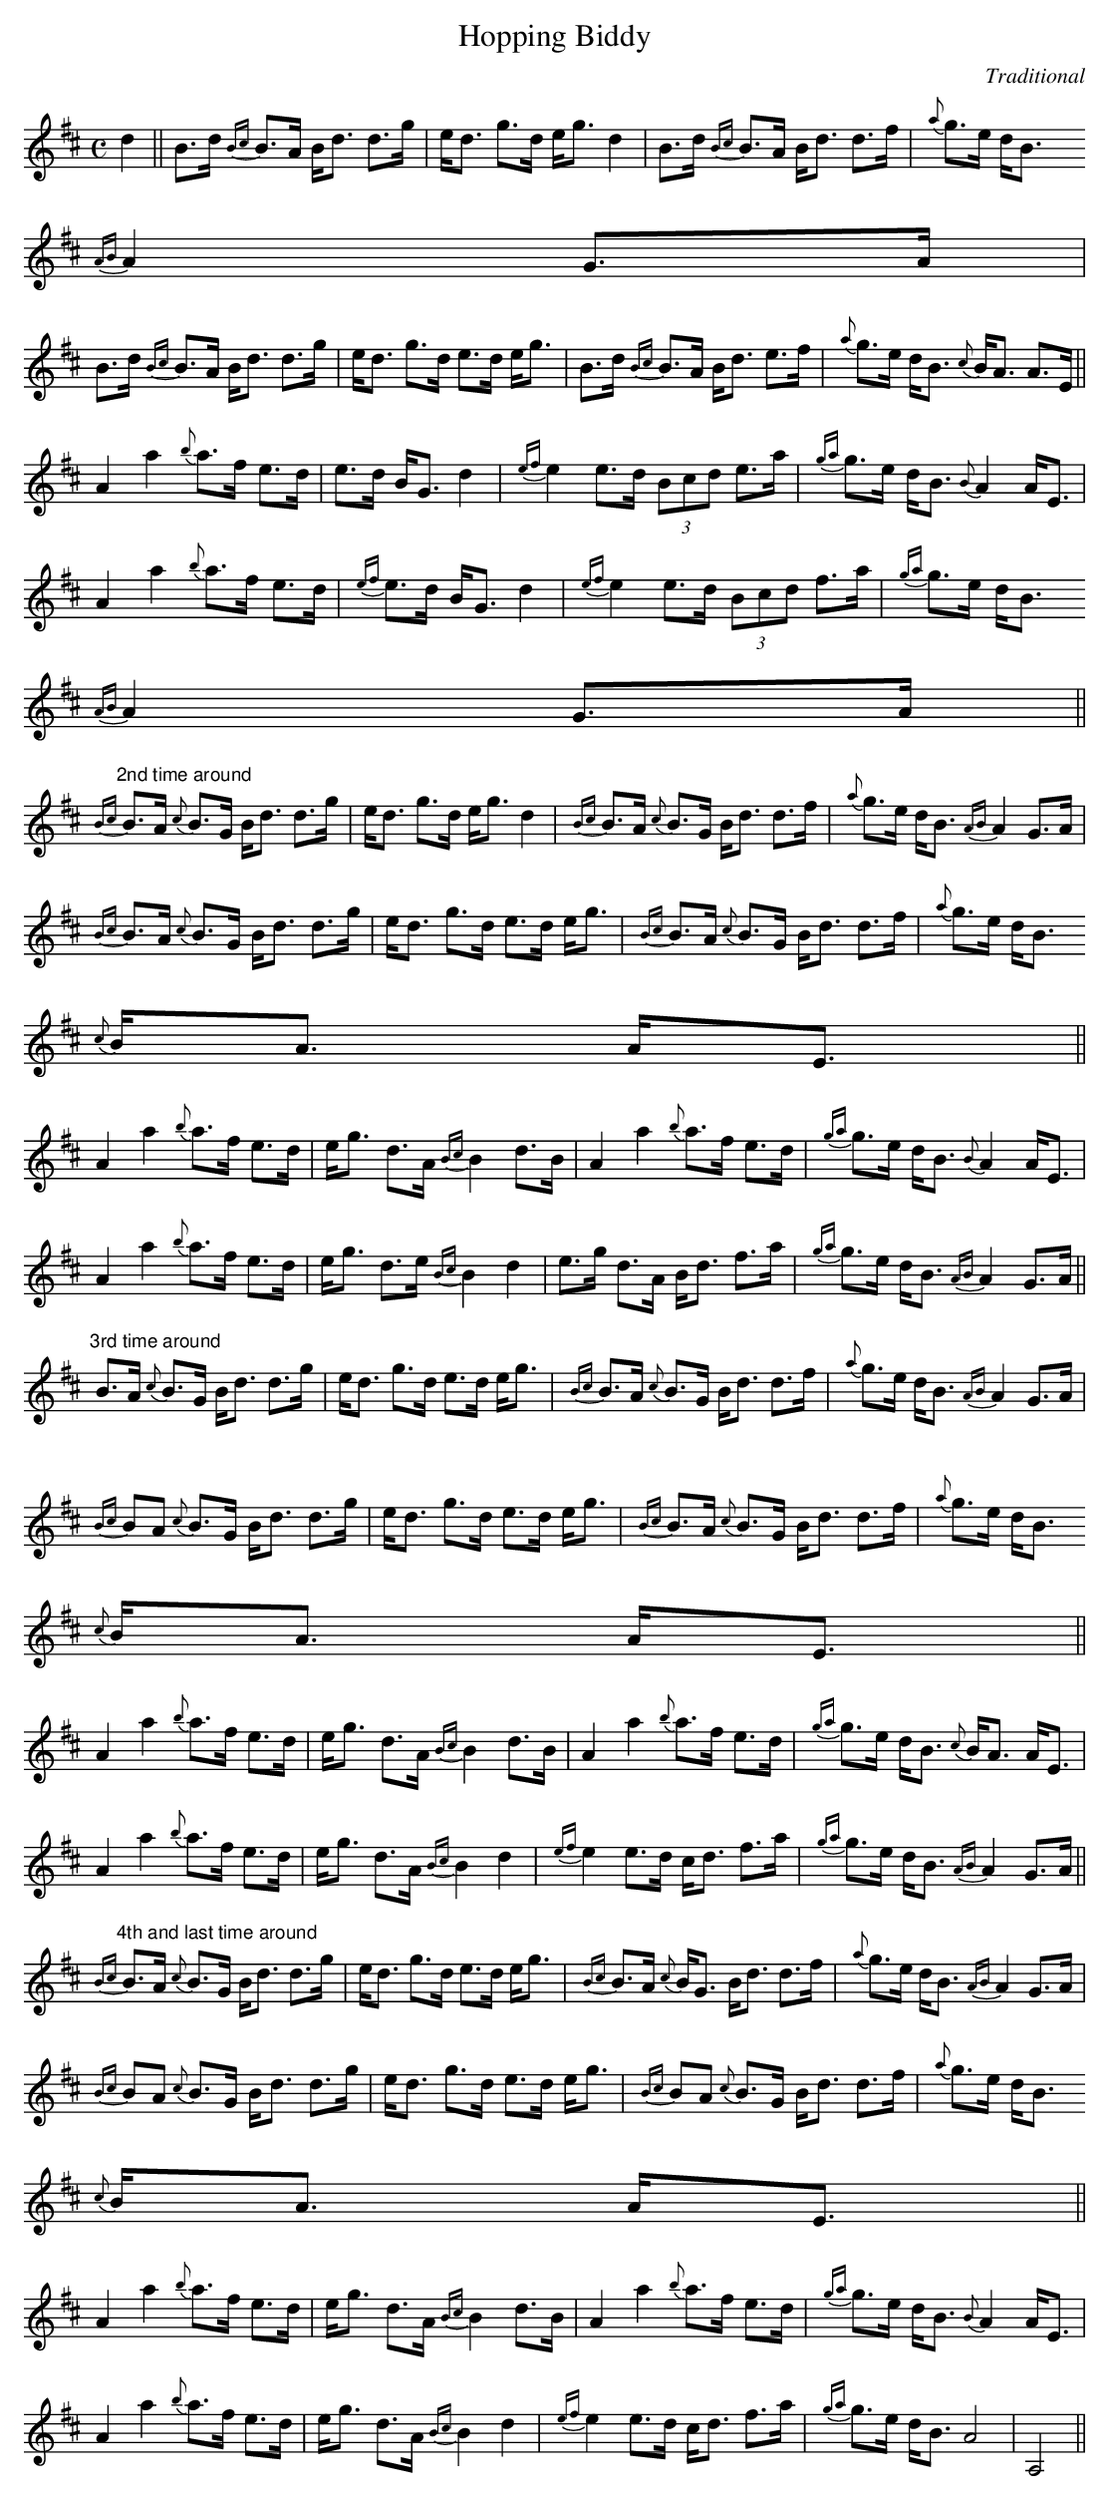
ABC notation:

X:1
T:Hopping Biddy
C:Traditional
M:C
K:D
d2||B>d {Bc}B>A B<d d>g|e<d g>d e<g d2|B>d {Bc}B>A B<d d>f|{a}g>e d<B
{AB}A2 G>A|
B>d {Bc}B>A B<d d>g|e<d g>d e>d e<g|B>d {Bc}B>A B<d e>f|{a}g>e d<B {c}B<A A>E||
A2 a2 {b}a>f e>d|e>d B<G +G2B2+ d2|{ef}e2 e>d (3Bcd e>a|{ga}g>e d<B {B}A2 A<E|
A2 a2 {b}a>f e>d|{ef}e>d B<G +G2B2+ d2|{ef}e2 e>d (3Bcd f>a|{ga}g>e d<B
{AB}A2 G>A||
{Bc}"2nd time around"
B>A {c}B>G B<d d>g|e<d g>d e<g d2|{Bc}B>A {c}B>G B<d d>f|{a}g>e d<B {AB}A2 G>A|
{Bc}B>A {c}B>G B<d d>g|e<d g>d e>d e<g|{Bc}B>A {c}B>G B<d d>f|{a}g>e d<B
{c}B<A A<E||
A2 a2 {b}a>f e>d|e<g d>A {Bc}B2 d>B|A2 a2 {b}a>f e>d|{ga}g>e d<B {B}A2 A<E|
A2 a2 {b}a>f e>d|e<g d>e {Bc}B2 d2|e>g d>A B<d f>a|{ga}g>e d<B {AB}A2 G>A||
"3rd time around"
B>A {c}B>G B<d d>g|e<d g>d e>d e<g|{Bc}B>A {c}B>G B<d d>f|{a}g>e d<B {AB}A2 G>A|
{Bc}BA {c}B>G B<d d>g|e<d g>d e>d e<g|{Bc}B>A {c}B>G B<d d>f|{a}g>e d<B
{c}B<A A<E||
A2 a2 {b}a>f e>d|e<g d>A {Bc}B2 d>B|A2 a2 {b}a>f e>d|{ga}g>e d<B {c}B<A A<E|
A2 a2 {b}a>f e>d|e<g d>A {Bc}B2 d2|{ef}e2 e>d c<d f>a|{ga}g>e d<B {AB}A2 G>A||
{Bc}"4th and last time around"
B>A {c}B>G B<d d>g|e<d g>d e>d e<g|{Bc}B>A {c}B<G B<d d>f|{a}g>e d<B {AB}A2 G>A|
{Bc}BA {c}B>G B<d d>g|e<d g>d e>d e<g|{Bc}BA {c}B>G B<d d>f|{a}g>e d<B
{c}B<A A<E||
A2 a2 {b}a>f e>d|e<g d>A {Bc}B2 d>B|A2 a2 {b}a>f e>d|{ga}g>e d<B {B}A2 A<E|
A2 a2 {b}a>f e>d|e<g d>A {Bc}B2 d2|{ef}e2 e>d c<d f>a|{ga}g>e d<B A4|A,4||
